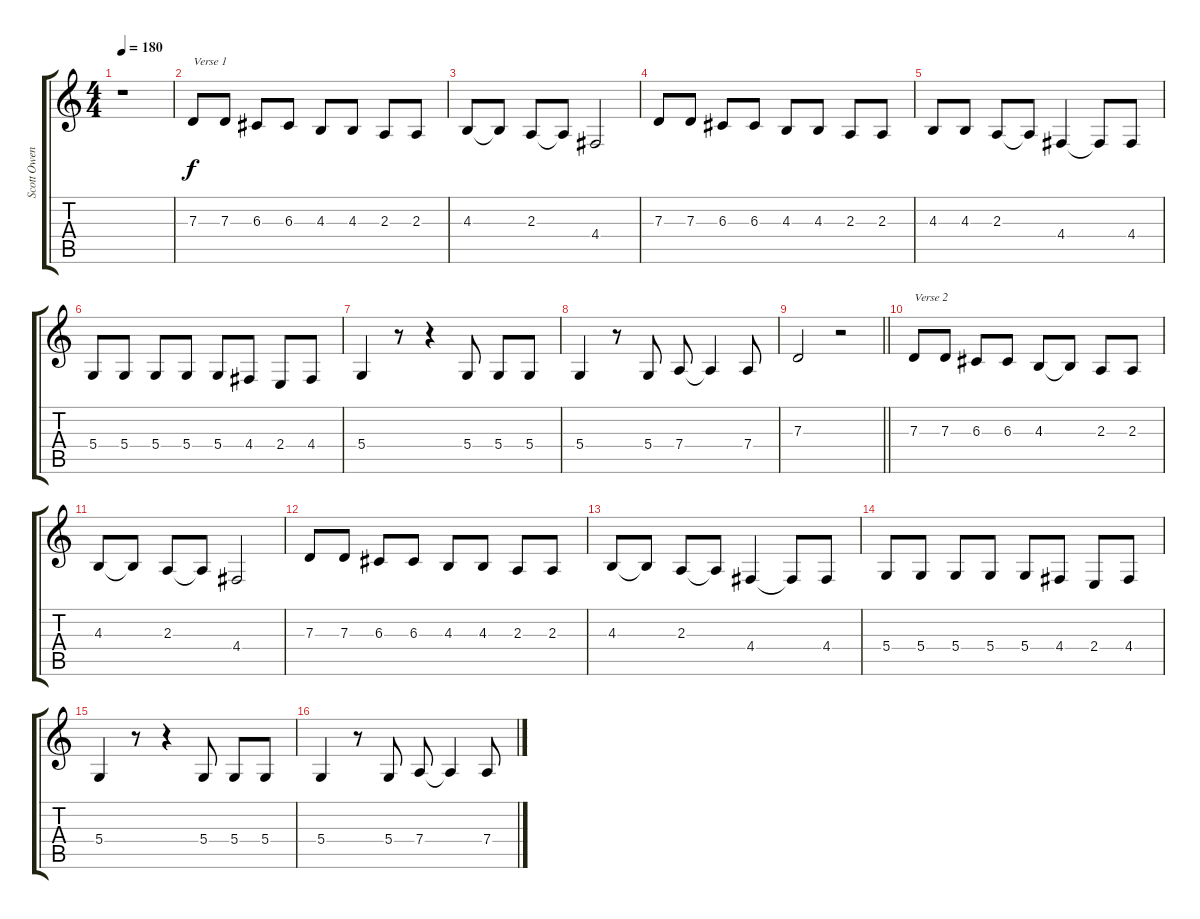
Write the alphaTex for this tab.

\track ("Scott Owen (Vocals)" "Scott Owen") {instrument tenorsax}
\staff {score tabs}
\tuning (E4 B3 G3 D3 A2 E2) {hide}
\ts (4 4)
\tempo 180
\clef g2
\ks c
r.1{dy f instrument tenorsax} |
7.3.8{txt "Verse 1"} 7.3.8 6.3.8 6.3.8 4.3.8 4.3.8 2.3.8 2.3.8 |
4.3.8 4.3{t}.8 2.3.8 2.3{t}.8 4.4.2 |
7.3.8 7.3.8 6.3.8 6.3.8 4.3.8 4.3.8 2.3.8 2.3.8 |
4.3.8 4.3.8 2.3.8 2.3{t}.8 4.4.4 4.4{t}.8 4.4.8 |
5.4.8 5.4.8 5.4.8 5.4.8 5.4.8 4.4.8 2.4.8 4.4.8 |
5.4.4 r.8 r.4 5.4.8 5.4.8 5.4.8 |
5.4.4 r.8 5.4.8 7.4.8 7.4{t}.4 7.4.8 |
\barLineRight lightlight
7.3.2 r.2 |
7.3.8{txt "Verse 2"} 7.3.8 6.3.8 6.3.8 4.3.8 4.3{t}.8 2.3.8 2.3.8 |
4.3.8 4.3{t}.8 2.3.8 2.3{t}.8 4.4.2 |
7.3.8 7.3.8 6.3.8 6.3.8 4.3.8 4.3.8 2.3.8 2.3.8 |
4.3.8 4.3{t}.8 2.3.8 2.3{t}.8 4.4.4 4.4{t}.8 4.4.8 |
5.4.8 5.4.8 5.4.8 5.4.8 5.4.8 4.4.8 2.4.8 4.4.8 |
5.4.4 r.8 r.4 5.4.8 5.4.8 5.4.8 |
5.4.4 r.8 5.4.8 7.4.8 7.4{t}.4 7.4.8
